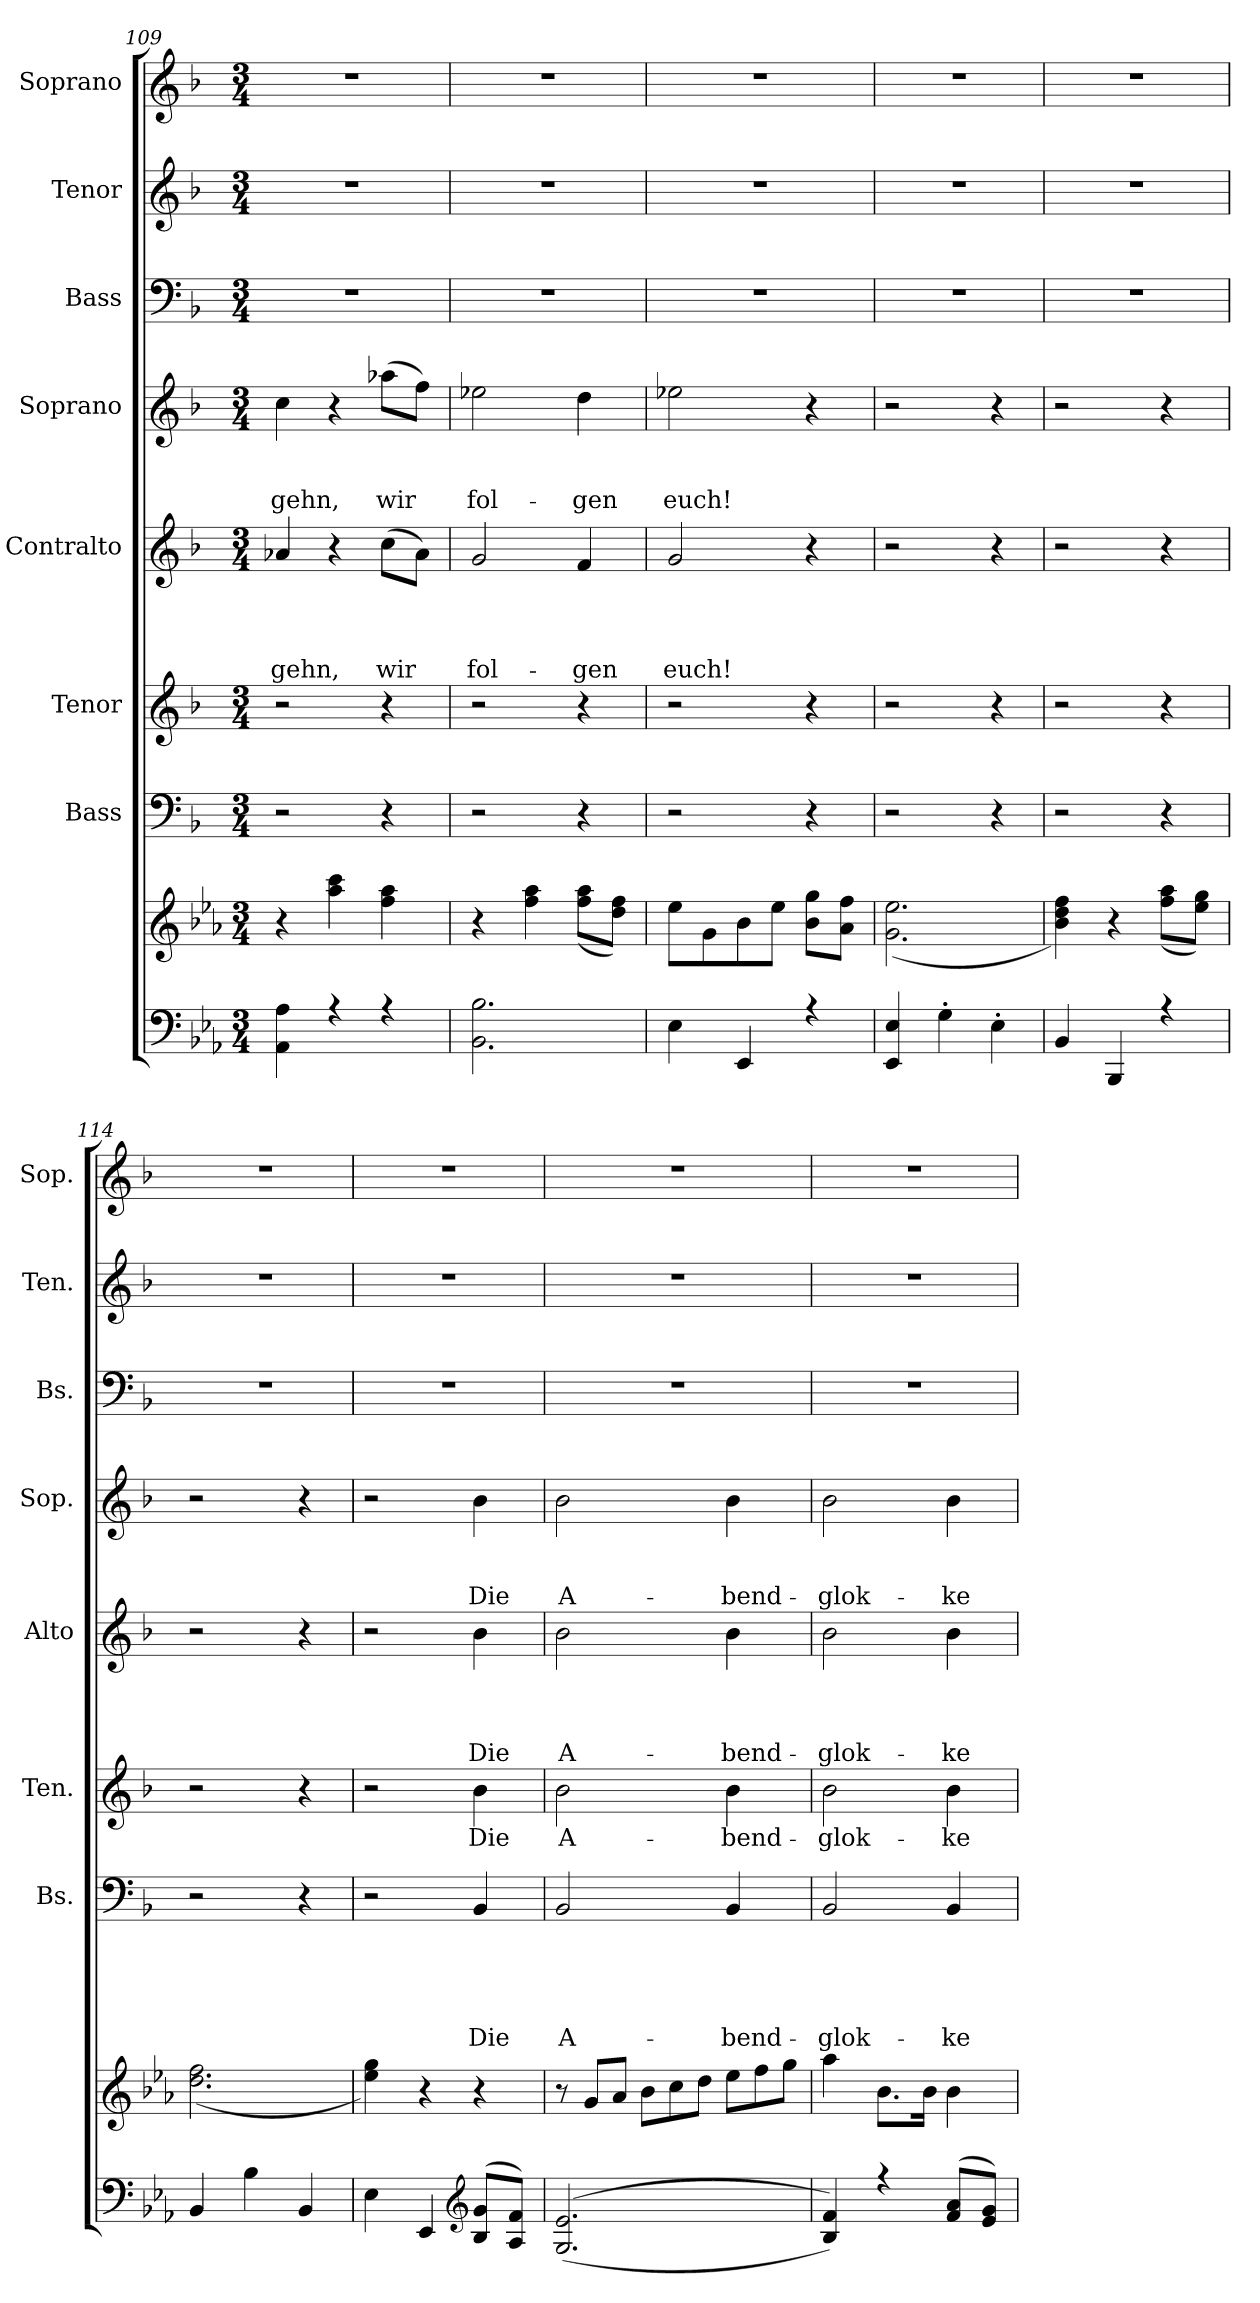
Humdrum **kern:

**kern	**kern	**kern	**text	**text	**text	**text	**text	**kern	**text	**kern	**text	**text	**text	**text	**kern	**text	**text	**text	**kern	**kern	**kern
*part9	*part8	*part7	*part7	*part7	*part7	*part7	*part7	*part6	*part6	*part5	*part5	*part5	*part5	*part5	*part4	*part4	*part4	*part4	*part3	*part2	*part1
*staff9	*staff8	*staff7	*staff7	*staff7	*staff7	*staff7	*staff7	*staff6	*staff6	*staff5	*staff5	*staff5	*staff5	*staff5	*staff4	*staff4	*staff4	*staff4	*staff3	*staff2	*staff1
*	*	*I"Bass	*	*	*	*	*	*I"Tenor	*	*I"Contralto	*	*	*	*	*I"Soprano	*	*	*	*I"Bass	*I"Tenor	*I"Soprano
*	*	*I'Bs.	*	*	*	*	*	*I'Ten.	*	*I'Alto	*	*	*	*	*I'Sop.	*	*	*	*I'Bs.	*I'Ten.	*I'Sop.
*clefF4	*clefG2	*clefF4	*	*	*	*	*	*clefG2	*	*clefG2	*	*	*	*	*clefG2	*	*	*	*clefF4	*clefG2	*clefG2
*	*	*	*	*	*	*	*	*ITrd7c12	*	*	*	*	*	*	*	*	*	*	*	*ITrd7c12	*
*k[b-e-a-]	*k[b-e-a-]	*k[b-]	*	*	*	*	*	*k[b-]	*	*k[b-]	*	*	*	*	*k[b-]	*	*	*	*k[b-]	*k[b-]	*k[b-]
*E-:	*E-:	*F:	*	*	*	*	*	*F:	*	*F:	*	*	*	*	*F:	*	*	*	*F:	*F:	*F:
*M3/4	*M3/4	*M3/4	*	*	*	*	*	*M3/4	*	*M3/4	*	*	*	*	*M3/4	*	*	*	*M3/4	*M3/4	*M3/4
=109	=109	=109	=109	=109	=109	=109	=109	=109	=109	=109	=109	=109	=109	=109	=109	=109	=109	=109	=109	=109	=109
*^	*^	*	*	*	*	*	*	*	*	*	*	*	*	*	*	*	*	*	*	*	*
*	*	*	*^	*	*	*	*	*	*	*	*	*	*	*	*	*	*	*	*	*	*	*	*
*	*	*	*	*^	*	*	*	*	*	*	*	*	*	*	*	*	*	*	*	*	*	*	*	*
!	!	!	!	!	!	!	!	!	!	!	!	!	!	!	!	!	!	!LO:LY:b	!	!	!	!LO:LY:b	!	!	!
4AA-\ 4A-\	2.ryy	2.ryy	2.ryy	2.ryy	4r	2r	.	.	.	.	.	2r	.	4a-/	.	.	.	gehn,	4cc\	.	.	gehn,	2.r	2.r	2.r
4r	.	.	.	.	4aa-\ 4ccc\	.	.	.	.	.	.	.	.	4r	.	.	.	.	4r	.	.	.	.	.	.
!	!	!	!	!	!	!	!	!	!	!	!	!	!	!	!	!	!	!LO:LY:b	!	!	!	!LO:LY:b	!	!	!
4r	.	.	.	.	4ff\ 4aa-\	4r	.	.	.	.	.	4r	.	(>8cc\L	.	.	.	wir	(>8aa-\L	.	.	wir	.	.	.
.	.	.	.	.	.	.	.	.	.	.	.	.	.	8a-\J)	.	.	.	.	8ff\J)	.	.	.	.	.	.
=110	=110	=110	=110	=110	=110	=110	=110	=110	=110	=110	=110	=110	=110	=110	=110	=110	=110	=110	=110	=110	=110	=110	=110	=110	=110
!	!	!	!	!	!	!	!	!	!	!	!	!	!	!	!	!	!	!LO:LY:b	!	!	!	!LO:LY:b	!	!	!
2.BB-\ 2.B-\	2.ryy	2.ryy	2.ryy	2.ryy	4r	2r	.	.	.	.	.	2r	.	2g/	.	.	.	fol-	2ee-\	.	.	fol-	2.r	2.r	2.r
.	.	.	.	.	4ff\ 4aa-\	.	.	.	.	.	.	.	.	.	.	.	.	.	.	.	.	.	.	.	.
!	!	!	!	!	!	!	!	!	!	!	!	!	!	!	!	!	!	!LO:LY:b	!	!	!	!LO:LY:b	!	!	!
.	.	.	.	.	(>8ff\ 8aa-\L	4r	.	.	.	.	.	4r	.	4f/	.	.	.	-gen	4dd\	.	.	-gen	.	.	.
.	.	.	.	.	8dd\ 8ff\J)	.	.	.	.	.	.	.	.	.	.	.	.	.	.	.	.	.	.	.	.
=111	=111	=111	=111	=111	=111	=111	=111	=111	=111	=111	=111	=111	=111	=111	=111	=111	=111	=111	=111	=111	=111	=111	=111	=111	=111
!	!	!	!	!	!	!	!	!	!	!	!	!	!	!	!	!	!	!LO:LY:b	!	!	!	!LO:LY:b	!	!	!
4E-\	2.ryy	2.ryy	2.ryy	2.ryy	8ee-\L	2r	.	.	.	.	.	2r	.	2g/	.	.	.	euch!	2ee-\	.	.	euch!	2.r	2.r	2.r
.	.	.	.	.	8g\	.	.	.	.	.	.	.	.	.	.	.	.	.	.	.	.	.	.	.	.
4EE-/	.	.	.	.	8b-\	.	.	.	.	.	.	.	.	.	.	.	.	.	.	.	.	.	.	.	.
.	.	.	.	.	8ee-\J	.	.	.	.	.	.	.	.	.	.	.	.	.	.	.	.	.	.	.	.
4r	.	.	.	.	8b-\ 8gg\L	4r	.	.	.	.	.	4r	.	4r	.	.	.	.	4r	.	.	.	.	.	.
.	.	.	.	.	8a-\ 8ff\J	.	.	.	.	.	.	.	.	.	.	.	.	.	.	.	.	.	.	.	.
!!LO:PB:g=z
=112	=112	=112	=112	=112	=112	=112	=112	=112	=112	=112	=112	=112	=112	=112	=112	=112	=112	=112	=112	=112	=112	=112	=112	=112	=112
4EE-/ 4E-/	2.ryy	2.ryy	2.ryy	2.ryy	(>2.g\ 2.ee-\	2r	.	.	.	.	.	2r	.	2r	.	.	.	.	2r	.	.	.	2.r	2.r	2.r
4G'>\	.	.	.	.	.	.	.	.	.	.	.	.	.	.	.	.	.	.	.	.	.	.	.	.	.
4E-'>\	.	.	.	.	.	4r	.	.	.	.	.	4r	.	4r	.	.	.	.	4r	.	.	.	.	.	.
=113	=113	=113	=113	=113	=113	=113	=113	=113	=113	=113	=113	=113	=113	=113	=113	=113	=113	=113	=113	=113	=113	=113	=113	=113	=113
4BB-/	2.ryy	2.ryy	2.ryy	2.ryy	4b-\ 4dd\ 4ff\)	2r	.	.	.	.	.	2r	.	2r	.	.	.	.	2r	.	.	.	2.r	2.r	2.r
4BBB-/	.	.	.	.	4r	.	.	.	.	.	.	.	.	.	.	.	.	.	.	.	.	.	.	.	.
4r	.	.	.	.	(>8ff\ 8aa-\L	4r	.	.	.	.	.	4r	.	4r	.	.	.	.	4r	.	.	.	.	.	.
.	.	.	.	.	8ee-\ 8gg\J)	.	.	.	.	.	.	.	.	.	.	.	.	.	.	.	.	.	.	.	.
=114	=114	=114	=114	=114	=114	=114	=114	=114	=114	=114	=114	=114	=114	=114	=114	=114	=114	=114	=114	=114	=114	=114	=114	=114	=114
4BB-/	2.ryy	2.ryy	2.ryy	2.ryy	(>2.dd\ 2.ff\	2r	.	.	.	.	.	2r	.	2r	.	.	.	.	2r	.	.	.	2.r	2.r	2.r
4B-\	.	.	.	.	.	.	.	.	.	.	.	.	.	.	.	.	.	.	.	.	.	.	.	.	.
4BB-/	.	.	.	.	.	4r	.	.	.	.	.	4r	.	4r	.	.	.	.	4r	.	.	.	.	.	.
=115	=115	=115	=115	=115	=115	=115	=115	=115	=115	=115	=115	=115	=115	=115	=115	=115	=115	=115	=115	=115	=115	=115	=115	=115	=115
4E-\	2.ryy	2.ryy	2.ryy	2.ryy	4ee-\ 4gg\)	2r	.	.	.	.	.	2r	.	2r	.	.	.	.	2r	.	.	.	2.r	2.r	2.r
4EE-/	.	.	.	.	4r	.	.	.	.	.	.	.	.	.	.	.	.	.	.	.	.	.	.	.	.
*clefG2	*	*	*	*	*	*	*	*	*	*	*	*	*	*	*	*	*	*	*	*	*	*	*	*	*
!	!	!	!	!	!	!	!	!	!	!	!LO:LY:b	!	!LO:LY:b	!	!	!	!	!LO:LY:b	!	!	!	!LO:LY:b	!	!	!
(<8B-/ 8g/L	.	.	.	.	4r	4BB-/	.	.	.	.	Die	4B-\	Die	4b-\	.	.	.	Die	4b-\	.	.	Die	.	.	.
8A-/ 8f/J)	.	.	.	.	.	.	.	.	.	.	.	.	.	.	.	.	.	.	.	.	.	.	.	.	.
=116	=116	=116	=116	=116	=116	=116	=116	=116	=116	=116	=116	=116	=116	=116	=116	=116	=116	=116	=116	=116	=116	=116	=116	=116	=116
*	*	*	*	*	*Xtuplet	*	*	*	*	*	*	*	*	*	*	*	*	*	*	*	*	*	*	*	*
!	!	!	!	!	!	!	!	!	!	!	!LO:LY:b	!	!LO:LY:b	!	!	!	!	!LO:LY:b	!	!	!	!LO:LY:b	!	!	!
(>(<2.G/ 2.e-/	2.ryy	2.ryy	2.ryy	2.ryy	12r	2BB-/	.	.	.	.	A-	2B-\	A-	2b-\	.	.	.	A-	2b-\	.	.	A-	2.r	2.r	2.r
.	.	.	.	.	12g/L	.	.	.	.	.	.	.	.	.	.	.	.	.	.	.	.	.	.	.	.
.	.	.	.	.	12a-/J	.	.	.	.	.	.	.	.	.	.	.	.	.	.	.	.	.	.	.	.
.	.	.	.	.	12b-\L	.	.	.	.	.	.	.	.	.	.	.	.	.	.	.	.	.	.	.	.
.	.	.	.	.	12cc\	.	.	.	.	.	.	.	.	.	.	.	.	.	.	.	.	.	.	.	.
.	.	.	.	.	12dd\J	.	.	.	.	.	.	.	.	.	.	.	.	.	.	.	.	.	.	.	.
!	!	!	!	!	!	!	!	!	!	!	!LO:LY:b	!	!LO:LY:b	!	!	!	!	!LO:LY:b	!	!	!	!LO:LY:b	!	!	!
.	.	.	.	.	12ee-\L	4BB-/	.	.	.	.	-bend-	4B-\	-bend-	4b-\	.	.	.	-bend-	4b-\	.	.	-bend-	.	.	.
.	.	.	.	.	12ff\	.	.	.	.	.	.	.	.	.	.	.	.	.	.	.	.	.	.	.	.
.	.	.	.	.	12gg\J	.	.	.	.	.	.	.	.	.	.	.	.	.	.	.	.	.	.	.	.
=117	=117	=117	=117	=117	=117	=117	=117	=117	=117	=117	=117	=117	=117	=117	=117	=117	=117	=117	=117	=117	=117	=117	=117	=117	=117
!	!	!	!	!	!	!	!	!	!	!	!LO:LY:b	!	!LO:LY:b	!	!	!	!	!LO:LY:b	!	!	!	!LO:LY:b	!	!	!
4B-/ 4f/))	2.ryy	2.ryy	2.ryy	2.ryy	4aa-\	2BB-/	.	.	.	.	-glok-	2B-\	-glok-	2b-\	.	.	.	-glok-	2b-\	.	.	-glok-	2.r	2.r	2.r
4r	.	.	.	.	8.b-\L	.	.	.	.	.	.	.	.	.	.	.	.	.	.	.	.	.	.	.	.
.	.	.	.	.	16b-\Jk	.	.	.	.	.	.	.	.	.	.	.	.	.	.	.	.	.	.	.	.
!	!	!	!	!	!	!	!	!	!	!	!LO:LY:b	!	!LO:LY:b	!	!	!	!	!LO:LY:b	!	!	!	!LO:LY:b	!	!	!
(<8f/ 8a-/L	.	.	.	.	4b-\	4BB-/	.	.	.	.	-ke	4B-\	-ke	4b-\	.	.	.	-ke	4b-\	.	.	-ke	.	.	.
8e-/ 8g/J)	.	.	.	.	.	.	.	.	.	.	.	.	.	.	.	.	.	.	.	.	.	.	.	.	.
*v	*v	*	*	*	*	*	*	*	*	*	*	*	*	*	*	*	*	*	*	*	*	*	*	*	*
*	*v	*v	*v	*v	*	*	*	*	*	*	*	*	*	*	*	*	*	*	*	*	*	*	*	*
=	=	=	=	=	=	=	=	=	=	=	=	=	=	=	=	=	=	=	=	=	=
*-	*-	*-	*-	*-	*-	*-	*-	*-	*-	*-	*-	*-	*-	*-	*-	*-	*-	*-	*-	*-	*-
